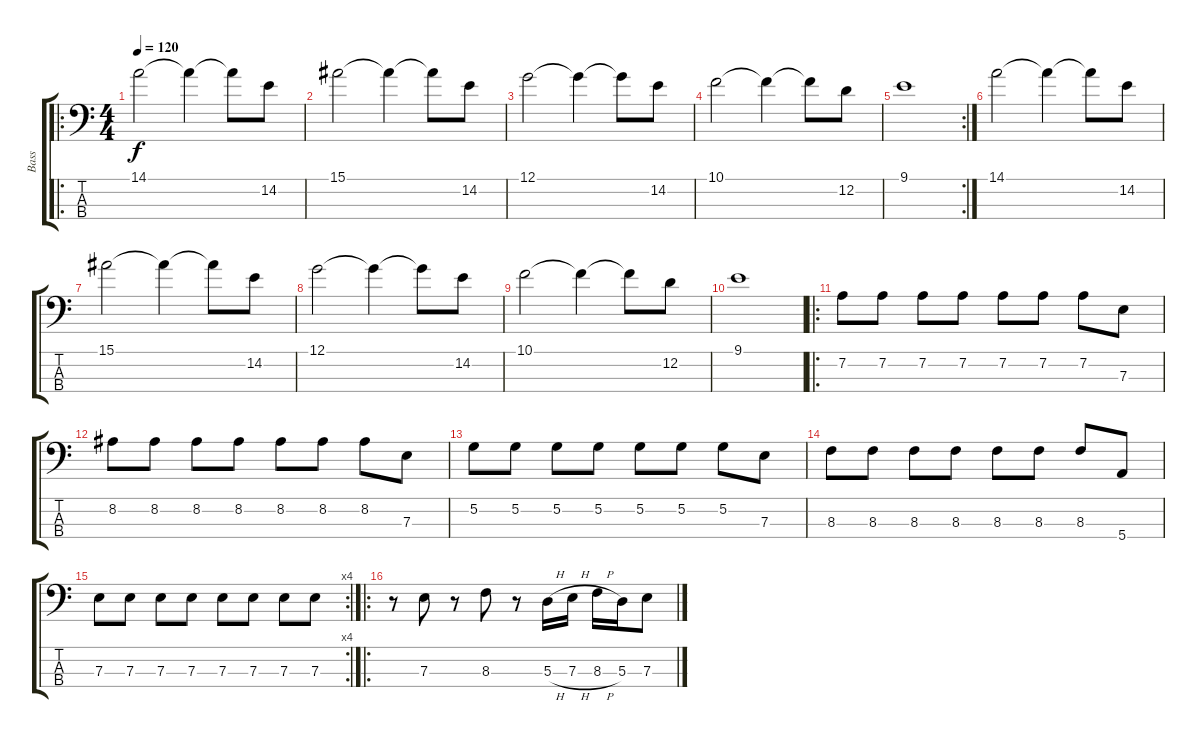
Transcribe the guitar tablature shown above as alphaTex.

\track ("Bass" "Bass") {instrument electricbasspick}
\staff {score tabs}
\tuning (G2 D2 A1 E1) {hide}
\ro
\ts (4 4)
\tempo 120
\clef f4
\ks c
14.1.2{dy f instrument electricbasspick} 14.1{t}.4 14.1{t}.8 14.2.8 |
15.1.2 15.1{t}.4 15.1{t}.8 14.2.8 |
12.1.2 12.1{t}.4 12.1{t}.8 14.2.8 |
10.1.2 10.1{t}.4 10.1{t}.8 12.2.8 |
\rc 2
9.1.1 |
14.1.2 14.1{t}.4 14.1{t}.8 14.2.8 |
15.1.2 15.1{t}.4 15.1{t}.8 14.2.8 |
12.1.2 12.1{t}.4 12.1{t}.8 14.2.8 |
10.1.2 10.1{t}.4 10.1{t}.8 12.2.8 |
9.1.1 |
\ro
7.2.8 7.2.8 7.2.8 7.2.8 7.2.8 7.2.8 7.2.8 7.3.8 |
8.2.8 8.2.8 8.2.8 8.2.8 8.2.8 8.2.8 8.2.8 7.3.8 |
5.2.8 5.2.8 5.2.8 5.2.8 5.2.8 5.2.8 5.2.8 7.3.8 |
8.3.8 8.3.8 8.3.8 8.3.8 8.3.8 8.3.8 8.3.8 5.4.8 |
\rc 4
7.3.8 7.3.8 7.3.8 7.3.8 7.3.8 7.3.8 7.3.8 7.3.8 |
\ro
r.8 7.3.8 r.8 8.3.8 r.8 5.3{h}.16 7.3{h}.16 8.3{h}.16 5.3.16 7.3.8
